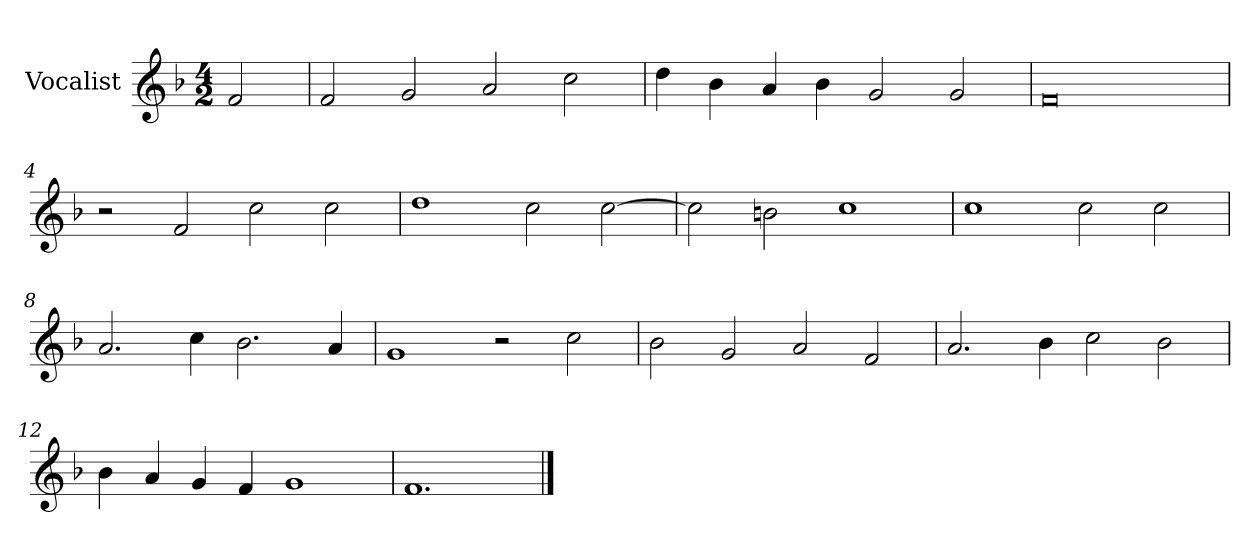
**kern
*part1
*staff1
*I"Vocalist
*k[b-]
*F:
*M4/2
=
2f
=1
2f
2g
2a
2cc
=2
4dd
4b-
4a
4b-
2g
2g
=3
0f
=4
2r
2f
2cc
2cc
=5
1dd
2cc
[2cc
=6
2cc]
2bn
1cc
=7
1cc
2cc
2cc
=8
2.a
4cc
2.b-
4a
=9
1g
2r
2cc
=10
2b-
2g
2a
2f
=11
2.a
4b-
2cc
2b-
=12
4b-
4a
4g
4f
1g
=13
1.f
==
*-
